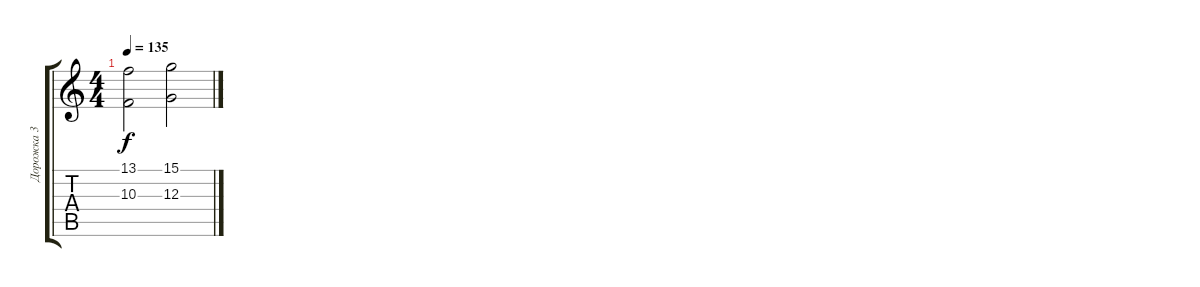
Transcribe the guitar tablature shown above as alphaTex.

\track ("Дорожка 3" "Дорожка 3") {solo instrument fx7echoes}
\staff {score tabs}
\tuning (E4 B3 G3 D3 A2 E2) {hide}
\ts (4 4)
\tempo 135
\clef g2
\ks c
(13.1 10.3).2{dy f} (15.1 12.3).2
